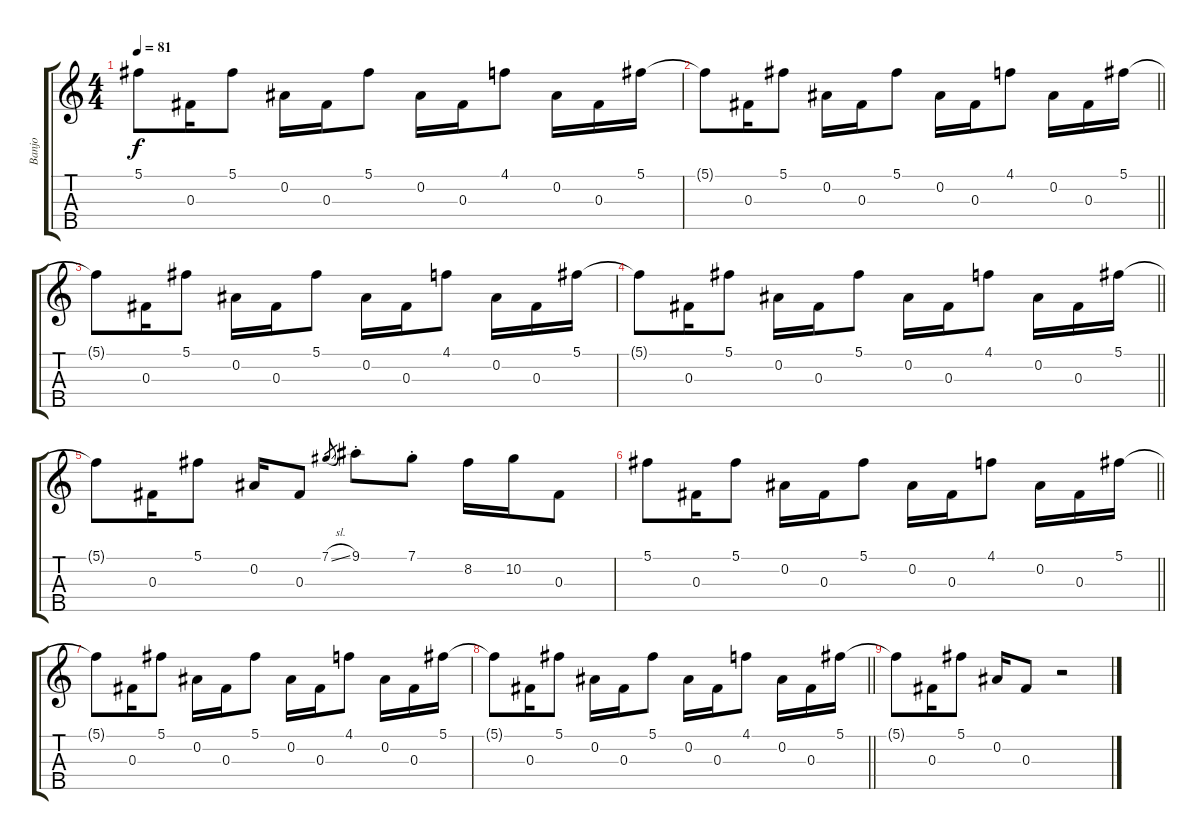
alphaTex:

\track ("Banjo" "Banjo") {instrument banjo}
\staff {score tabs}
\tuning (Db4 Bb3 Gb3 Db3 Gb4) {hide}
\displaytranspose 12
\ts (4 4)
\tempo 81
\clef g2
\ks c
5.1{t}.8{dy f} 0.3.16 5.1.8 0.2.16 0.3.16 5.1.8 0.2.16 0.3.16 4.1.8 0.2.16 0.3.16 5.1.16 |
\barLineRight lightlight
5.1{t}.8 0.3.16 5.1.8 0.2.16 0.3.16 5.1.8 0.2.16 0.3.16 4.1.8 0.2.16 0.3.16 5.1.16 |
5.1{t}.8 0.3.16 5.1.8 0.2.16 0.3.16 5.1.8 0.2.16 0.3.16 4.1.8 0.2.16 0.3.16 5.1.16 |
\barLineRight lightlight
5.1{t}.8 0.3.16 5.1.8 0.2.16 0.3.16 5.1.8 0.2.16 0.3.16 4.1.8 0.2.16 0.3.16 5.1.16 |
5.1{t}.8 0.3.16 5.1.8 0.2.16 0.3.8 7.1{sl}.8{gr} 9.1{st}.8 7.1{st}.8 8.2.16 10.2.16 0.3.8 |
\barLineRight lightlight
5.1.8 0.3.16 5.1.8 0.2.16 0.3.16 5.1.8 0.2.16 0.3.16 4.1.8 0.2.16 0.3.16 5.1.16 |
5.1{t}.8 0.3.16 5.1.8 0.2.16 0.3.16 5.1.8 0.2.16 0.3.16 4.1.8 0.2.16 0.3.16 5.1.16 |
\barLineRight lightlight
5.1{t}.8 0.3.16 5.1.8 0.2.16 0.3.16 5.1.8 0.2.16 0.3.16 4.1.8 0.2.16 0.3.16 5.1.16 |
5.1{t}.8 0.3.16 5.1.8 0.2.16 0.3.8 r.2
